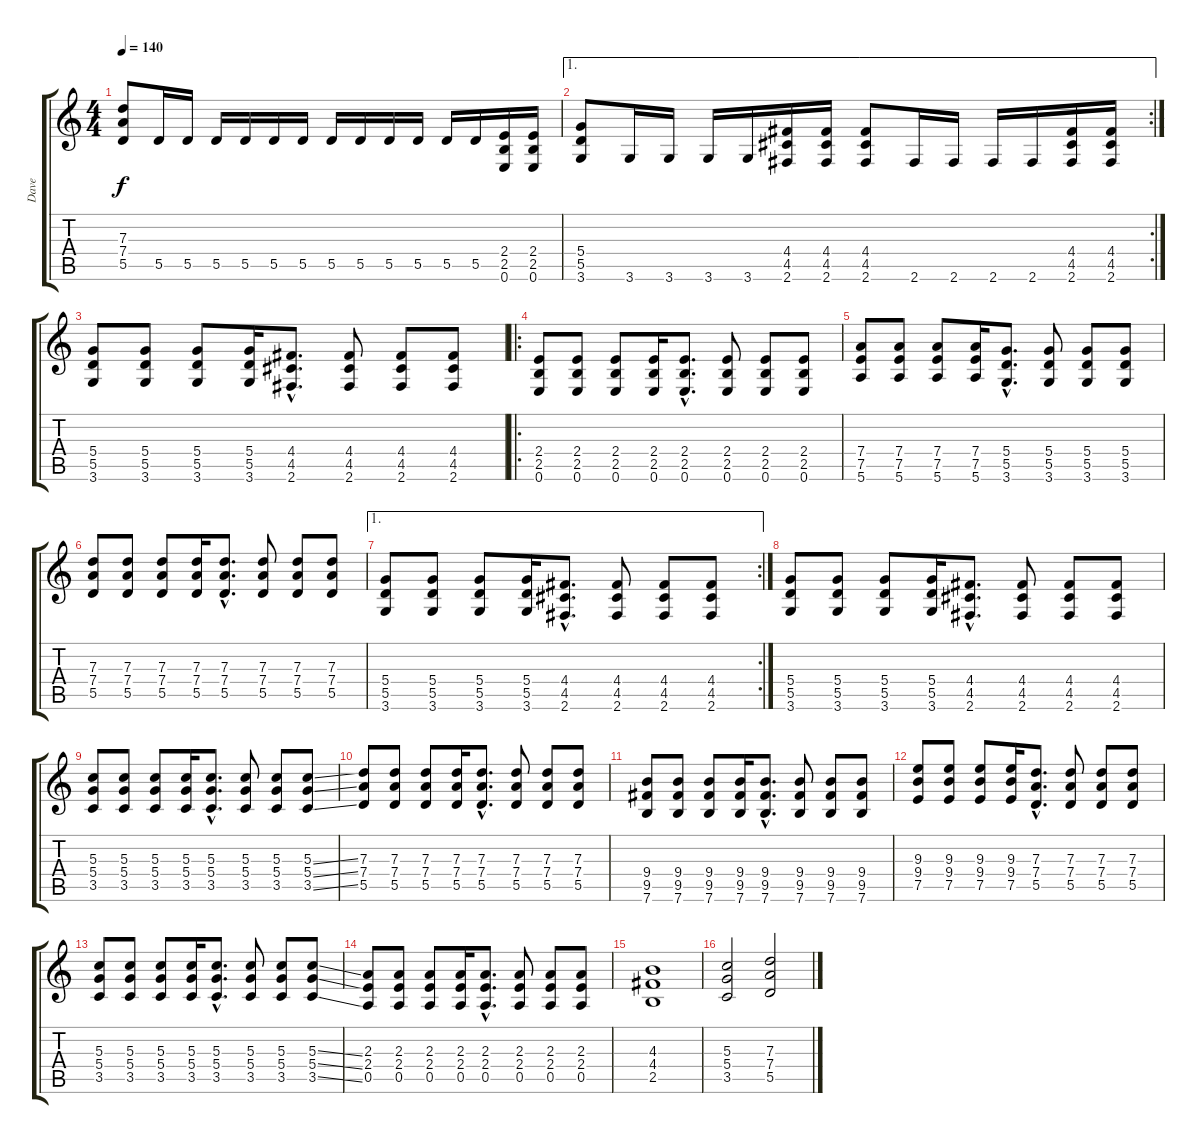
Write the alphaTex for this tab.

\track ("Dave" "Dave") {instrument overdrivenguitar}
\staff {score tabs}
\tuning (E4 B3 G3 D3 A2 E2) {hide}
\ts (4 4)
\tempo 140
\clef g2
\ks c
(7.3 7.4 5.5).8{dy f} 5.5.16 5.5.16 5.5.16 5.5.16 5.5.16 5.5.16 5.5.16 5.5.16 5.5.16 5.5.16 5.5.16 5.5.16 (2.4 2.5 0.6).16 (2.4 2.5 0.6).16 |
\ae 1
\rc 2
(5.4 5.5 3.6).8 3.6.16 3.6.16 3.6.16 3.6.16 (4.4 4.5 2.6).16 (4.4 4.5 2.6).16 (4.4 4.5 2.6).8 2.6.16 2.6.16 2.6.16 2.6.16 (4.4 4.5 2.6).16 (4.4 4.5 2.6).16 |
(5.4 5.5 3.6).8 (5.4 5.5 3.6).8 (5.4 5.5 3.6).8 (5.4 5.5 3.6).16 (4.4{hac} 4.5{hac} 2.6{hac}).8{d} (4.4 4.5 2.6).8 (4.4 4.5 2.6).8 (4.4 4.5 2.6).8 |
\ro
(2.4 2.5 0.6).8 (2.4 2.5 0.6).8 (2.4 2.5 0.6).8 (2.4 2.5 0.6).16 (2.4{hac} 2.5{hac} 0.6{hac}).8{d} (2.4 2.5 0.6).8 (2.4 2.5 0.6).8 (2.4 2.5 0.6).8 |
(7.4 7.5 5.6).8 (7.4 7.5 5.6).8 (7.4 7.5 5.6).8 (7.4 7.5 5.6).16 (5.4{hac} 5.5{hac} 3.6{hac}).8{d} (5.4 5.5 3.6).8 (5.4 5.5 3.6).8 (5.4 5.5 3.6).8 |
(7.3 7.4 5.5).8 (7.3 7.4 5.5).8 (7.3 7.4 5.5).8 (7.3 7.4 5.5).16 (7.3{hac} 7.4{hac} 5.5{hac}).8{d} (7.3 7.4 5.5).8 (7.3 7.4 5.5).8 (7.3 7.4 5.5).8 |
\ae 1
\rc 2
(5.4 5.5 3.6).8 (5.4 5.5 3.6).8 (5.4 5.5 3.6).8 (5.4 5.5 3.6).16 (4.4{hac} 4.5{hac} 2.6{hac}).8{d} (4.4 4.5 2.6).8 (4.4 4.5 2.6).8 (4.4 4.5 2.6).8 |
(5.4 5.5 3.6).8 (5.4 5.5 3.6).8 (5.4 5.5 3.6).8 (5.4 5.5 3.6).16 (4.4{hac} 4.5{hac} 2.6{hac}).8{d} (4.4 4.5 2.6).8 (4.4 4.5 2.6).8 (4.4 4.5 2.6).8 |
(5.3 5.4 3.5).8 (5.3 5.4 3.5).8 (5.3 5.4 3.5).8 (5.3 5.4 3.5).16 (5.3{hac} 5.4{hac} 3.5{hac}).8{d} (5.3 5.4 3.5).8 (5.3 5.4 3.5).8 (5.3{ss} 5.4{ss} 3.5{ss}).8 |
(7.3 7.4 5.5).8 (7.3 7.4 5.5).8 (7.3 7.4 5.5).8 (7.3 7.4 5.5).16 (7.3{hac} 7.4{hac} 5.5{hac}).8{d} (7.3 7.4 5.5).8 (7.3 7.4 5.5).8 (7.3 7.4 5.5).8 |
(9.4 9.5 7.6).8 (9.4 9.5 7.6).8 (9.4 9.5 7.6).8 (9.4 9.5 7.6).16 (9.4{hac} 9.5{hac} 7.6{hac}).8{d} (9.4 9.5 7.6).8 (9.4 9.5 7.6).8 (9.4 9.5 7.6).8 |
(9.3 9.4 7.5).8 (9.3 9.4 7.5).8 (9.3 9.4 7.5).8 (9.3 9.4 7.5).16 (7.3{hac} 7.4{hac} 5.5{hac}).8{d} (7.3 7.4 5.5).8 (7.3 7.4 5.5).8 (7.3 7.4 5.5).8 |
(5.3 5.4 3.5).8 (5.3 5.4 3.5).8 (5.3 5.4 3.5).8 (5.3 5.4 3.5).16 (5.3{hac} 5.4{hac} 3.5{hac}).8{d} (5.3 5.4 3.5).8 (5.3 5.4 3.5).8 (5.3{ss} 5.4{ss} 3.5{ss}).8 |
(2.3 2.4 0.5).8 (2.3 2.4 0.5).8 (2.3 2.4 0.5).8 (2.3 2.4 0.5).16 (2.3{hac} 2.4{hac} 0.5{hac}).8{d} (2.3 2.4 0.5).8 (2.3 2.4 0.5).8 (2.3 2.4 0.5).8 |
(4.3 4.4 2.5).1 |
(5.3 5.4 3.5).2 (7.3 7.4 5.5).2
